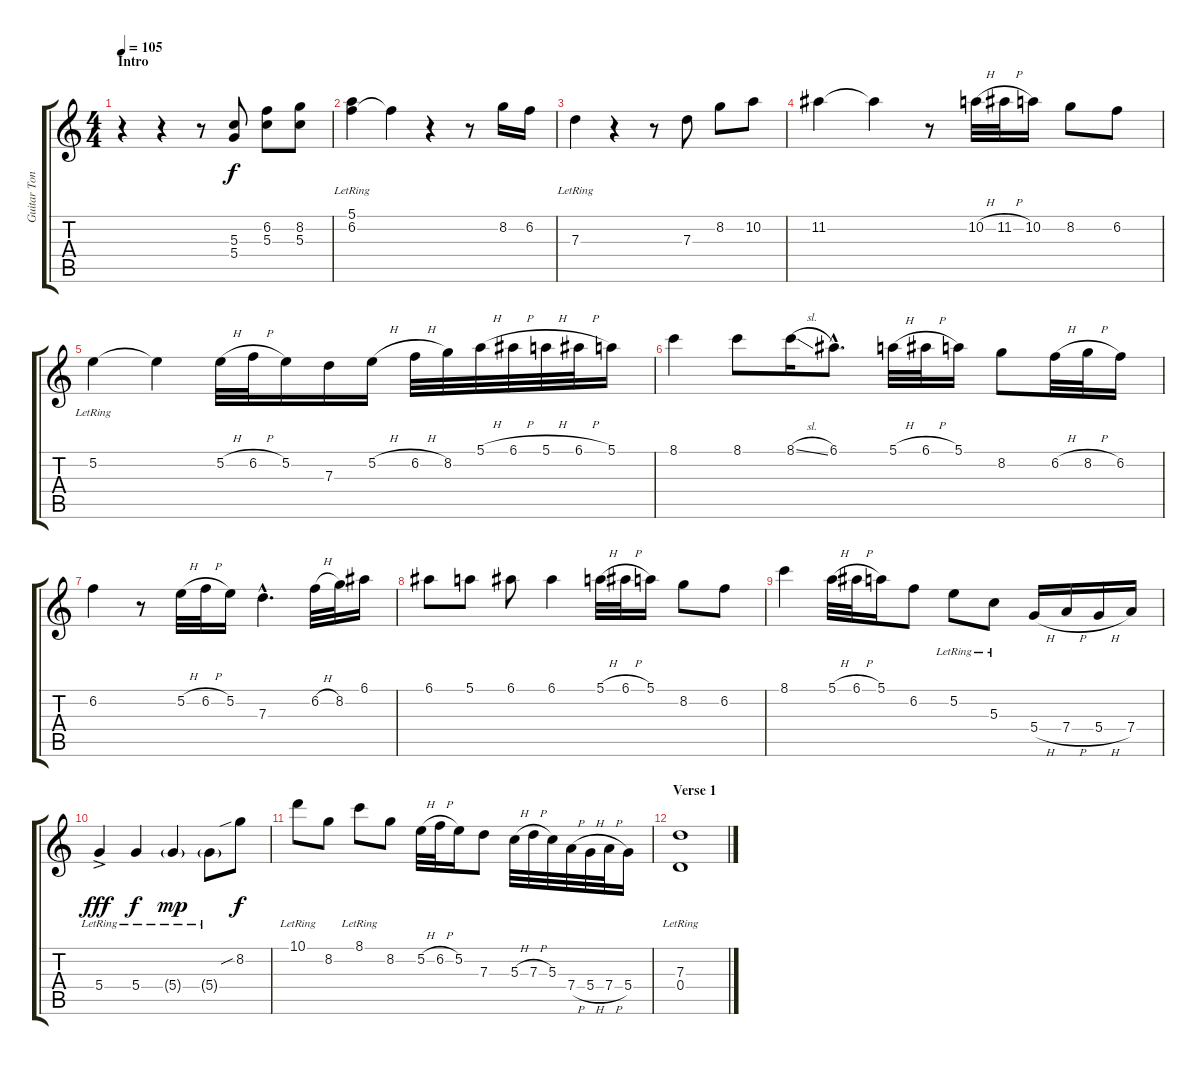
\track ("Guitar Tong" "Guitar Ton") {instrument acousticguitarsteel}
\staff {score tabs}
\tuning (E4 B3 G3 D3 A2 E2) {hide}
\ts (4 4)
\section ("" "Intro")
\tempo 105
\clef g2
\ks c
r.4{dy f instrument acousticguitarsteel} r.4 r.8 (5.3 5.4).8 (6.2 5.3).8 (8.2 5.3).8 |
(5.1{lr} 6.2{lr}).4 6.2{t}.4 r.4 r.8 8.2.16 6.2.16 |
7.3{lr}.4 r.4 r.8 7.3.8 8.2.8 10.2.8 |
11.2.4 11.2{t}.4 r.8 10.2{h}.32 11.2{h}.32 10.2.16 8.2.8 6.2.8 |
5.2{lr}.4 5.2{t}.4 5.2{h}.32 6.2{h}.32 5.2.16 7.3.16 5.2{h}.16 6.2{h}.32 8.2.32 5.1{h}.32 6.1{h}.32 5.1{h}.32 6.1{h}.32 5.1.16 |
8.1.4 8.1.8 8.1{sl}.16 6.1{hac}.8{d} 5.1{h}.32 6.1{h}.32 5.1.16 8.2.8 6.2{h}.32 8.2{h}.32 6.2.16 |
6.2.4 r.8 5.2{h}.32 6.2{h}.32 5.2.16 7.3{hac}.4{d} 6.2{h}.32 8.2.32 6.1.16 |
6.1.8 5.1.8 6.1.8 6.1.4 5.1{h}.32 6.1{h}.32 5.1.16 8.2.8 6.2.8 |
8.1.4 5.1{h}.32 6.1{h}.32 5.1.16 6.2.8 5.2{lr}.8 5.3{lr}.8 5.4{h}.16 7.4{h}.16 5.4{h}.16 7.4.16 |
5.4{ac lr}.4{dy fff} 5.4{lr}.4{dy f} 5.4{g lr}.4{dy mp} 5.4{g lr}.8 8.2{sib}.8{dy f} |
10.1{lr}.8 8.2.8 8.1{lr}.8 8.2.8 5.2{h}.32 6.2{h}.32 5.2.16 7.3.8 5.3{h}.32 7.3{h}.32 5.3.32 7.4{h}.32 5.4{h}.32 7.4{h}.32 5.4.16 |
\section ("" "Verse 1")
(7.3{lr} 0.4{lr}).1
